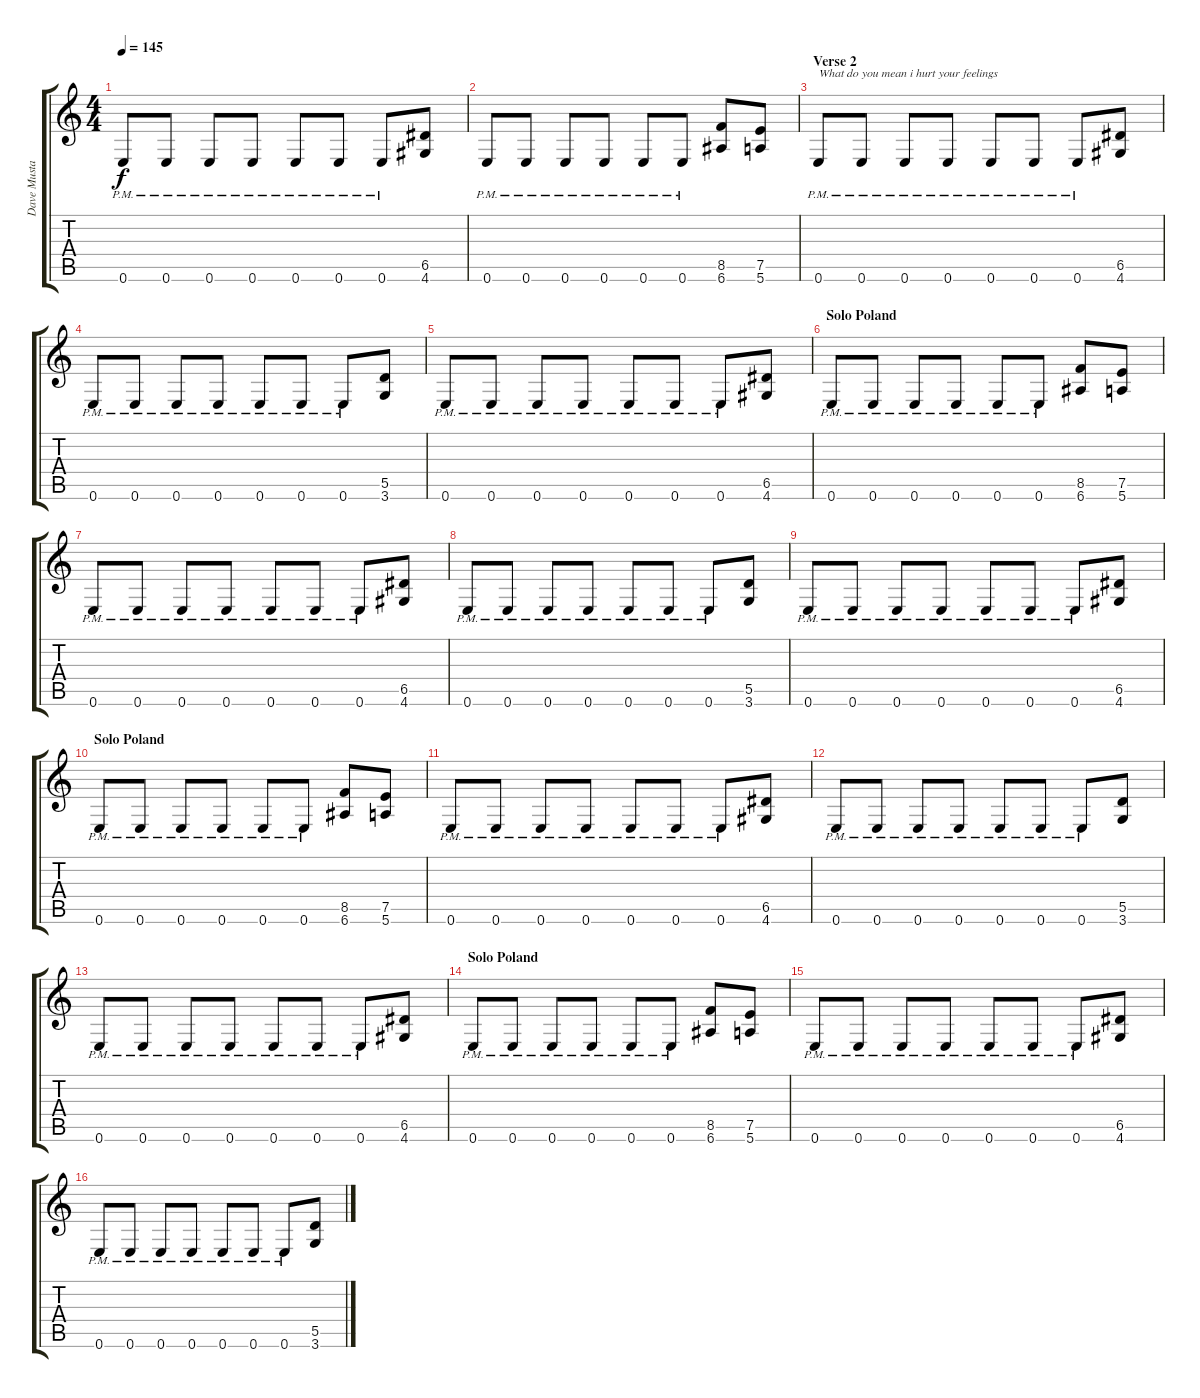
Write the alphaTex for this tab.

\track ("Dave Mustaine (Guitar)" "Dave Musta") {instrument overdrivenguitar}
\staff {score tabs}
\tuning (E4 B3 G3 D3 A2 E2) {hide}
\ts (4 4)
\tempo 145
\clef g2
\ks c
0.6{pm}.8{dy f} 0.6{pm}.8 0.6{pm}.8 0.6{pm}.8 0.6{pm}.8 0.6{pm}.8 0.6{pm}.8 (6.5 4.6).8 |
0.6{pm}.8 0.6{pm}.8 0.6{pm}.8 0.6{pm}.8 0.6{pm}.8 0.6{pm}.8 (8.5 6.6).8 (7.5 5.6).8 |
\section ("" "Verse 2")
0.6{pm}.8{txt "What do you mean i hurt your feelings"} 0.6{pm}.8 0.6{pm}.8 0.6{pm}.8 0.6{pm}.8 0.6{pm}.8 0.6{pm}.8 (6.5 4.6).8 |
0.6{pm}.8 0.6{pm}.8 0.6{pm}.8 0.6{pm}.8 0.6{pm}.8 0.6{pm}.8 0.6{pm}.8 (5.5 3.6).8 |
0.6{pm}.8 0.6{pm}.8 0.6{pm}.8 0.6{pm}.8 0.6{pm}.8 0.6{pm}.8 0.6{pm}.8 (6.5 4.6).8 |
\section ("" "Solo Poland")
0.6{pm}.8 0.6{pm}.8 0.6{pm}.8 0.6{pm}.8 0.6{pm}.8 0.6{pm}.8 (8.5 6.6).8 (7.5 5.6).8 |
0.6{pm}.8 0.6{pm}.8 0.6{pm}.8 0.6{pm}.8 0.6{pm}.8 0.6{pm}.8 0.6{pm}.8 (6.5 4.6).8 |
0.6{pm}.8 0.6{pm}.8 0.6{pm}.8 0.6{pm}.8 0.6{pm}.8 0.6{pm}.8 0.6{pm}.8 (5.5 3.6).8 |
0.6{pm}.8 0.6{pm}.8 0.6{pm}.8 0.6{pm}.8 0.6{pm}.8 0.6{pm}.8 0.6{pm}.8 (6.5 4.6).8 |
\section ("" "Solo Poland")
0.6{pm}.8 0.6{pm}.8 0.6{pm}.8 0.6{pm}.8 0.6{pm}.8 0.6{pm}.8 (8.5 6.6).8 (7.5 5.6).8 |
0.6{pm}.8 0.6{pm}.8 0.6{pm}.8 0.6{pm}.8 0.6{pm}.8 0.6{pm}.8 0.6{pm}.8 (6.5 4.6).8 |
0.6{pm}.8 0.6{pm}.8 0.6{pm}.8 0.6{pm}.8 0.6{pm}.8 0.6{pm}.8 0.6{pm}.8 (5.5 3.6).8 |
0.6{pm}.8 0.6{pm}.8 0.6{pm}.8 0.6{pm}.8 0.6{pm}.8 0.6{pm}.8 0.6{pm}.8 (6.5 4.6).8 |
\section ("" "Solo Poland")
0.6{pm}.8 0.6{pm}.8 0.6{pm}.8 0.6{pm}.8 0.6{pm}.8 0.6{pm}.8 (8.5 6.6).8 (7.5 5.6).8 |
0.6{pm}.8 0.6{pm}.8 0.6{pm}.8 0.6{pm}.8 0.6{pm}.8 0.6{pm}.8 0.6{pm}.8 (6.5 4.6).8 |
0.6{pm}.8 0.6{pm}.8 0.6{pm}.8 0.6{pm}.8 0.6{pm}.8 0.6{pm}.8 0.6{pm}.8 (5.5 3.6).8
